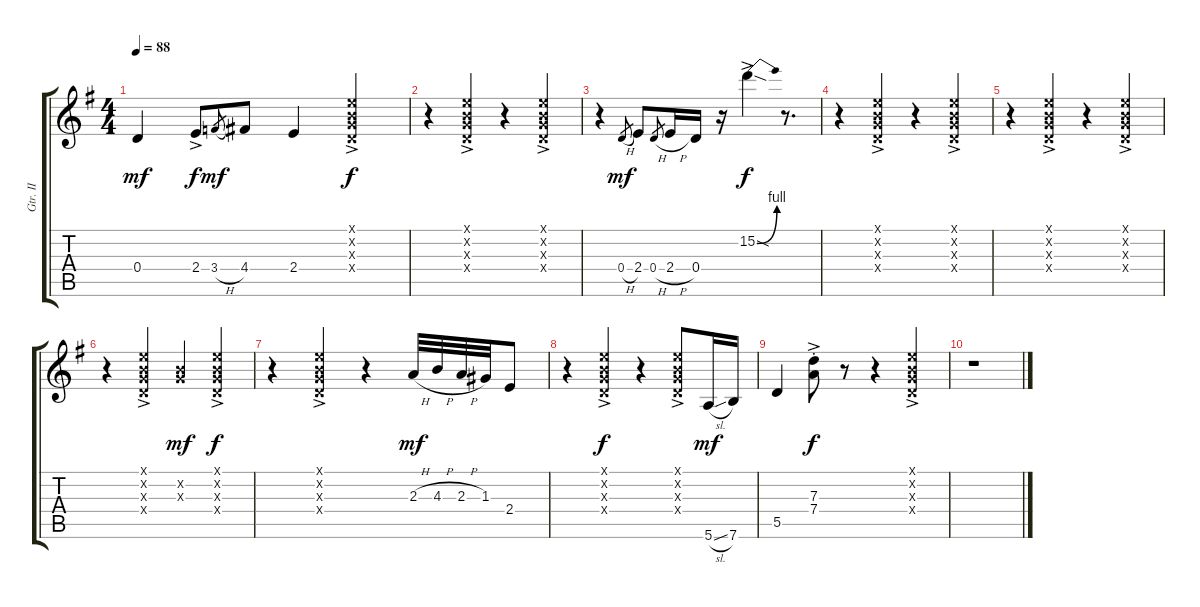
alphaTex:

\track ("Gtr. II" "Gtr. II") {instrument distortionguitar}
\staff {score tabs}
\tuning (E4 B3 G3 D3 A2 E2) {hide}
\ts (4 4)
\tempo 88
\clef g2
\ks g
0.4.4{dy mf} 2.4{ac}.8{dy f} 3.4{h}.8{gr dy mf} 4.4.8 2.4.4 (0.1{ac x} 0.2{ac x} 0.3{ac x} 0.4{ac x}).4{dy f} |
r.4 (0.1{ac x} 0.2{ac x} 0.3{ac x} 0.4{ac x}).4 r.4 (0.1{ac x} 0.2{ac x} 0.3{ac x} 0.4{ac x}).4 |
r.4 0.4{h}.8{gr dy mf} 2.4.8 0.4{h}.8{gr} 2.4{h}.16 0.4.16 r.16 15.2{be (bend 0 0 60 4) sod ac}.4{dy f} r.8{d} |
r.4 (0.1{ac x} 0.2{ac x} 0.3{ac x} 0.4{ac x}).4 r.4 (0.1{ac x} 0.2{ac x} 0.3{ac x} 0.4{ac x}).4 |
r.4 (0.1{ac x} 0.2{ac x} 0.3{ac x} 0.4{ac x}).4 r.4 (0.1{ac x} 0.2{ac x} 0.3{ac x} 0.4{ac x}).4 |
r.4 (0.1{ac x} 0.2{ac x} 0.3{ac x} 0.4{ac x}).4 (0.2{x} 0.3{x}).4{dy mf} (0.1{ac x} 0.2{ac x} 0.3{ac x} 0.4{ac x}).4{dy f} |
r.4 (0.1{ac x} 0.2{ac x} 0.3{ac x} 0.4{ac x}).4 r.4 2.3{h}.32{dy mf} 4.3{h}.32 2.3{h}.32 1.3.32 2.4.8 |
r.4 (0.1{ac x} 0.2{ac x} 0.3{ac x} 0.4{ac x}).4{dy f} r.4 (0.1{ac x} 0.2{ac x} 0.3{ac x} 0.4{ac x}).8 5.6{sl}.16{dy mf} 7.6.16 |
5.5.4 (7.3{ac st} 7.4{ac st}).8{dy f} r.8 r.4 (0.1{ac x} 0.2{ac x} 0.3{ac x} 0.4{ac x}).4 |
r.1
